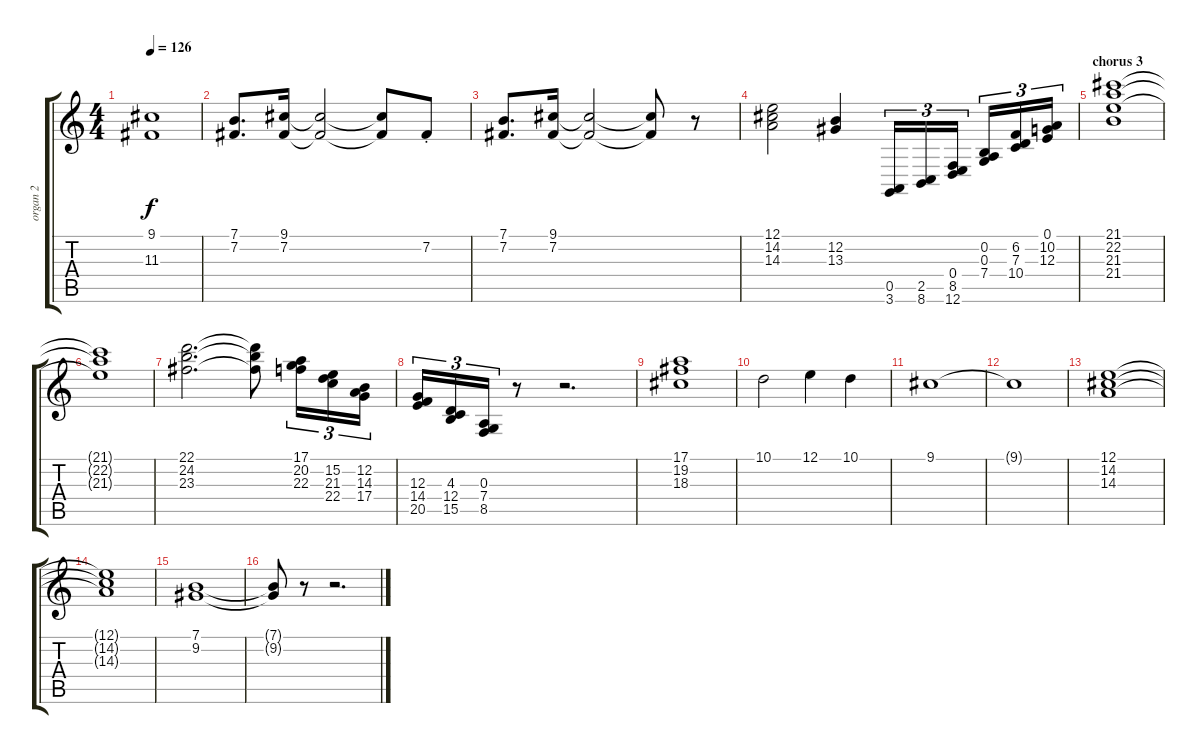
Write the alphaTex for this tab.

\track ("organ 2" "organ 2") {instrument rockorgan}
\staff {score tabs}
\tuning (E4 B3 G3 D3 A2 E2) {hide}
\ts (4 4)
\tempo 126
\clef g2
\ks c
(9.1 11.3).1{dy f} |
(7.1 7.2).8{d} (9.1 7.2).16 (9.1{t} 7.2{t}).2 (9.1{t} 7.2{t}).8 7.2{st}.8 |
(7.1 7.2).8{d} (9.1 7.2).16 (9.1{t} 7.2{t}).2 (9.1{t} 7.2{t}).8 r.8 |
(12.1 14.2 14.3).2 (12.2 13.3).4 (0.5 3.6).16{tu (3 2)} (2.5 8.6).16{tu (3 2)} (0.4 8.5 12.6).16{tu (3 2)} (0.2 0.3 7.4).16{tu (3 2)} (6.2 7.3 10.4).16{tu (3 2)} (0.1 10.2 12.3).16{tu (3 2)} |
\section ("" "chorus 3")
(21.1 22.2 21.3 21.4).1 |
(21.1{t} 22.2{t} 21.3{t}).1 |
(22.1 24.2 23.3).2{d} (22.1{t} 24.2{t} 23.3{t}).8 (17.1 20.2 22.3).16{tu (3 2)} (15.2 21.3 22.4).16{tu (3 2)} (12.2 14.3 17.4).16{tu (3 2)} |
(12.3 14.4 20.5).16{tu (3 2)} (4.3 12.4 15.5).16{tu (3 2)} (0.3 7.4 8.5).16{tu (3 2)} r.8 r.2{d} |
(17.1 19.2 18.3).1 |
10.1.2 12.1.4 10.1.4 |
9.1.1 |
9.1{t}.1 |
(12.1 14.2 14.3).1 |
(12.1{t} 14.2{t} 14.3{t}).1 |
(7.1 9.2).1 |
(7.1{t} 9.2{t}).8 r.8 r.2{d}
